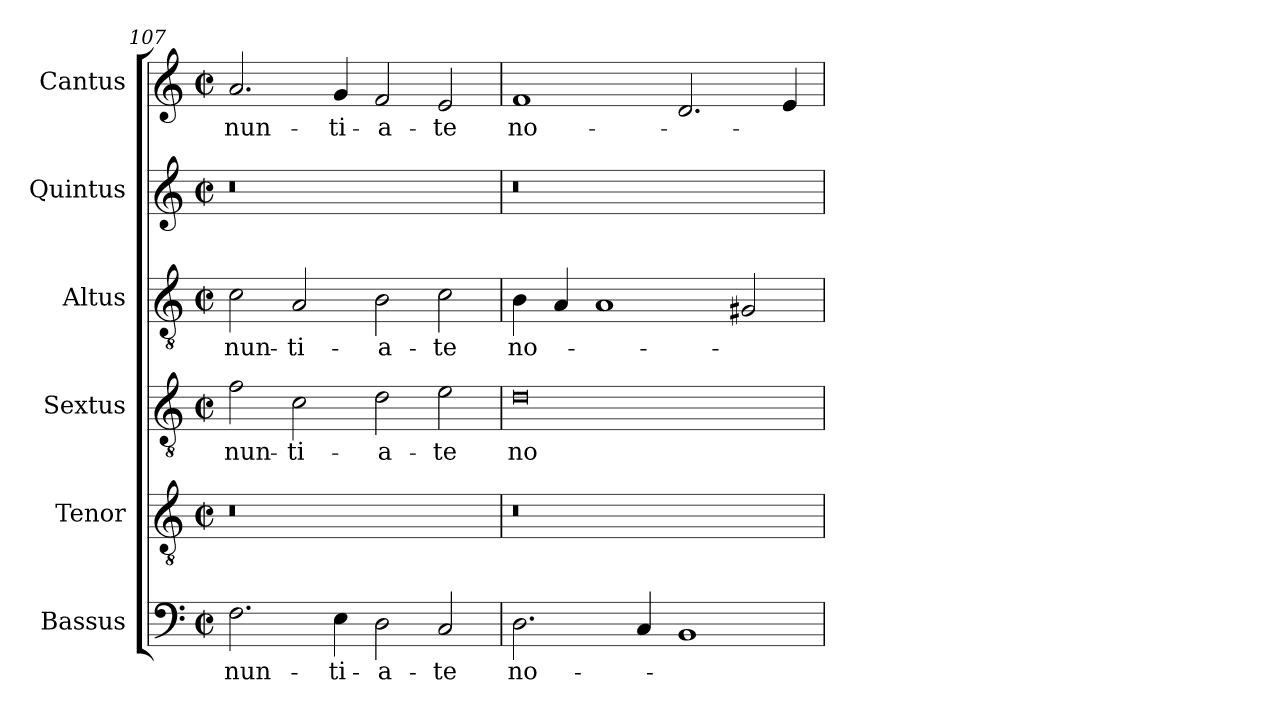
**kern	**text	**kern	**kern	**text	**kern	**text	**kern	**kern	**text
*part6	*part6	*part5	*part4	*part4	*part3	*part3	*part2	*part1	*part1
*staff6	*staff6	*staff5	*staff4	*staff4	*staff3	*staff3	*staff2	*staff1	*staff1
*I"Bassus	*	*I"Tenor	*I"Sextus	*	*I"Altus	*	*I"Quintus	*I"Cantus	*
*clefF4	*	*clefGv2	*clefGv2	*	*clefGv2	*	*clefG2	*clefG2	*
*M2/2	*	*M2/2	*M2/2	*	*M2/2	*	*M2/2	*M2/2	*
*met(c|)	*	*met(c|)	*met(c|)	*	*met(c|)	*	*met(c|)	*met(c|)	*
=107	=107	=107	=107	=107	=107	=107	=107	=107	=107
!	!LO:LY:b:cj	!	!	!LO:LY:b:cj	!	!LO:LY:b:cj	!	!	!LO:LY:b:cj
2.F\	-nun-	0r	2f\	-nun-	2c\	-nun-	0r	2.a/	-nun-
!	!	!	!	!LO:LY:b:cj	!	!LO:LY:b:cj	!	!	!
.	.	.	2c\	-ti-	2A/	-ti-	.	.	.
!	!LO:LY:b:cj	!	!	!	!	!	!	!	!LO:LY:b:cj
4E\	-ti-	.	.	.	.	.	.	4g/	-ti-
!	!LO:LY:b:cj	!	!	!LO:LY:b:cj	!	!LO:LY:b:cj	!	!	!LO:LY:b:cj
2D\	-a-	.	2d\	-a-	2B\	-a-	.	2f/	-a-
!	!LO:LY:b:cj	!	!	!LO:LY:b:cj	!	!LO:LY:b:cj	!	!	!LO:LY:b:cj
2C/	-te	.	2e\	-te	2c\	-te	.	2e/	-te
=108	=108	=108	=108	=108	=108	=108	=108	=108	=108
!	!LO:LY:b:cj	!	!	!LO:LY:b:cj	!	!LO:LY:b:cj	!	!	!LO:LY:b:cj
2.D\	no-	0r	0d	no-	4B\	no-	0r	1f	no-
.	.	.	.	.	4A/	.	.	.	.
.	.	.	.	.	1A	.	.	.	.
4C/	.	.	.	.	.	.	.	.	.
1BB	.	.	.	.	.	.	.	2.d/	.
.	.	.	.	.	2G#/	.	.	.	.
.	.	.	.	.	.	.	.	4e/	.
=	=	=	=	=	=	=	=	=	=
*-	*-	*-	*-	*-	*-	*-	*-	*-	*-
